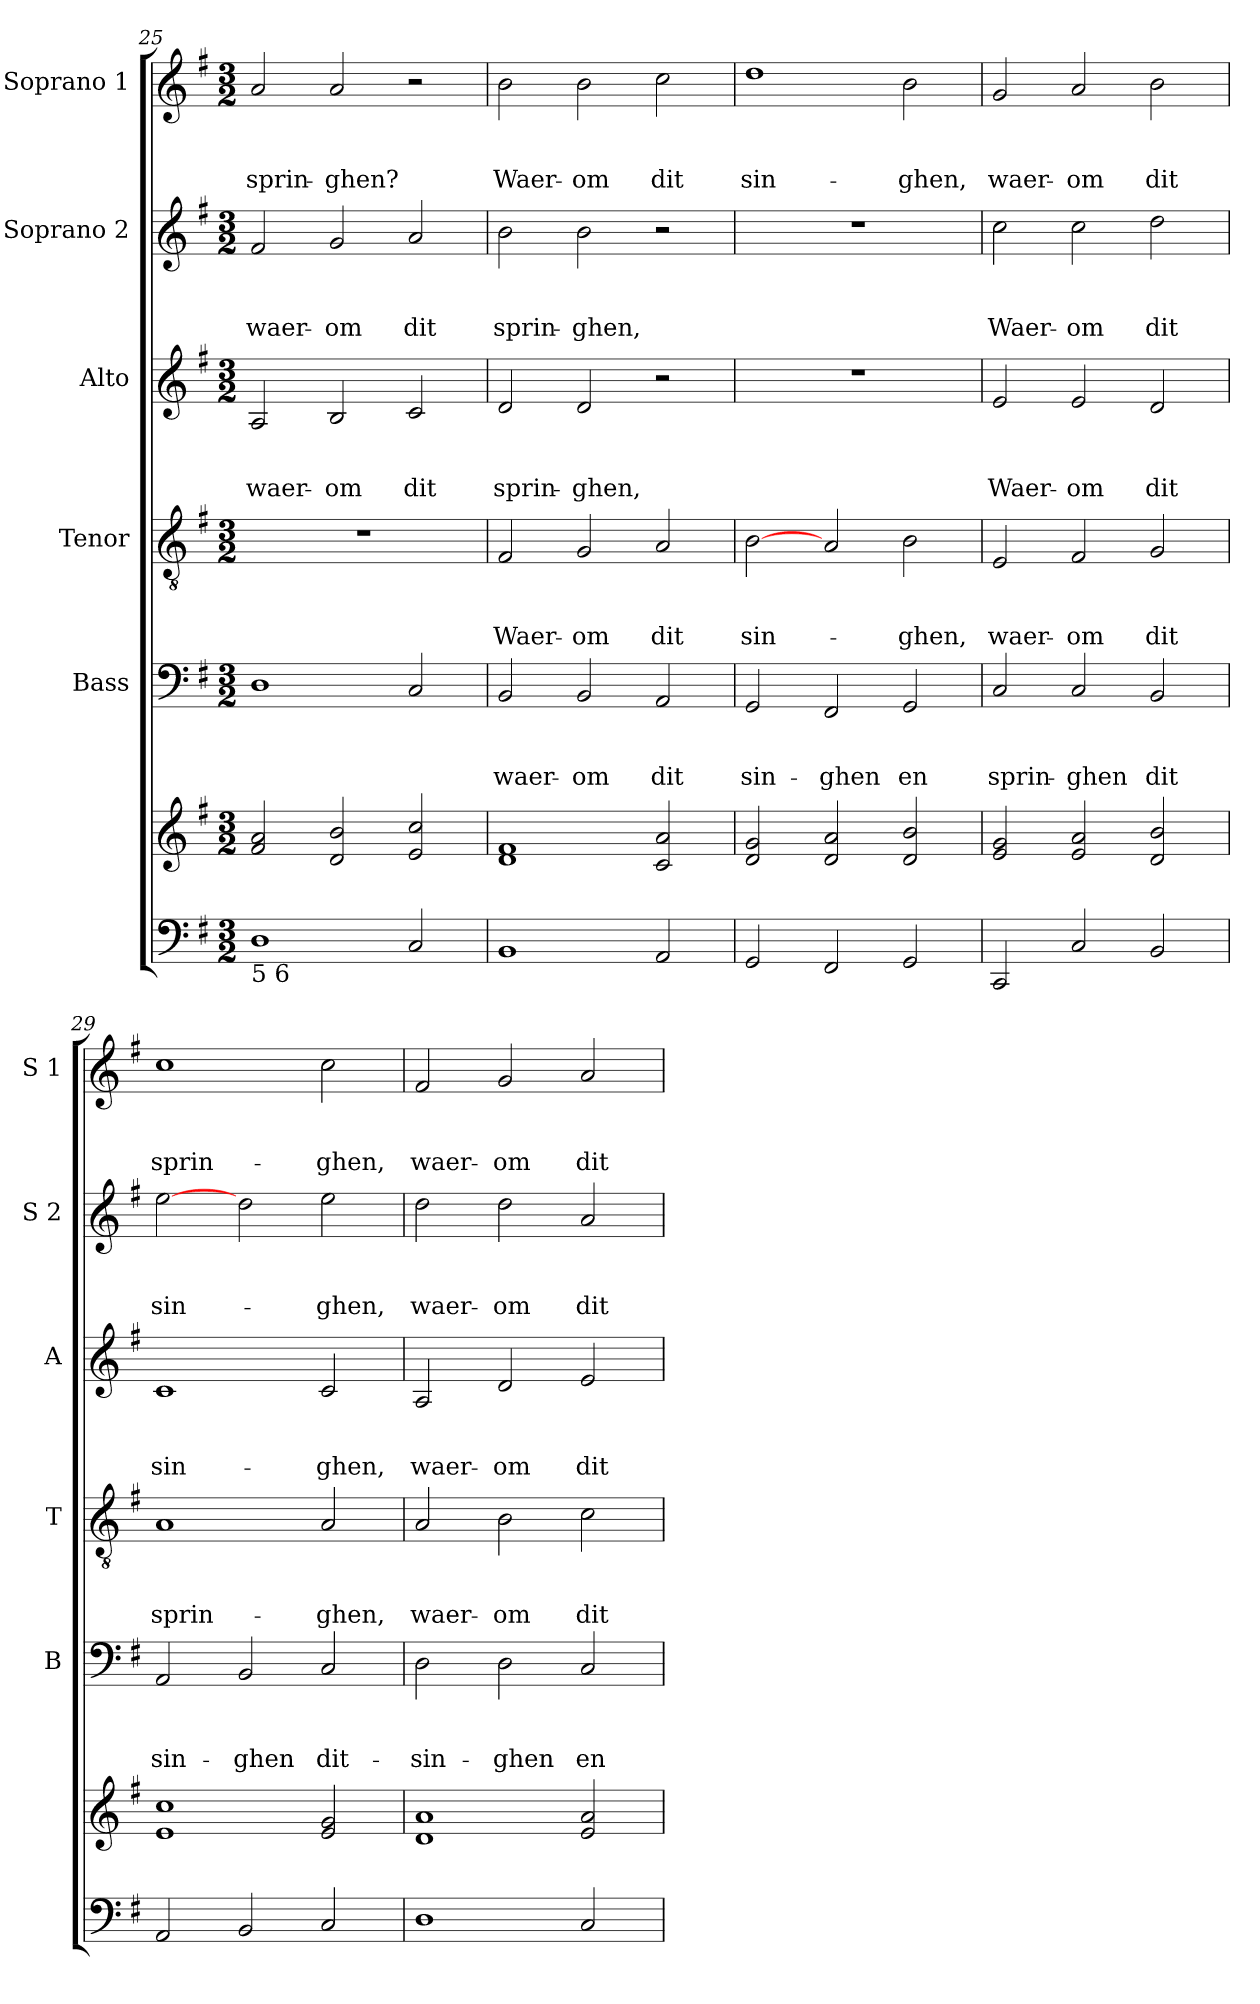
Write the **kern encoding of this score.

**kern	**kern	**kern	**text	**text	**text	**kern	**text	**text	**text	**kern	**text	**text	**text	**kern	**text	**text	**text	**kern	**text	**text	**text
*part6	*part6	*part5	*part5	*part5	*part5	*part4	*part4	*part4	*part4	*part3	*part3	*part3	*part3	*part2	*part2	*part2	*part2	*part1	*part1	*part1	*part1
*staff7	*staff6	*staff5	*staff5	*staff5	*staff5	*staff4	*staff4	*staff4	*staff4	*staff3	*staff3	*staff3	*staff3	*staff2	*staff2	*staff2	*staff2	*staff1	*staff1	*staff1	*staff1
*	*	*I"Bass	*	*	*	*I"Tenor	*	*	*	*I"Alto	*	*	*	*I"Soprano 2	*	*	*	*I"Soprano 1	*	*	*
*	*	*I'B	*	*	*	*I'T	*	*	*	*I'A	*	*	*	*I'S 2	*	*	*	*I'S 1	*	*	*
*clefF4	*clefG2	*clefF4	*	*	*	*clefGv2	*	*	*	*clefG2	*	*	*	*clefG2	*	*	*	*clefG2	*	*	*
*k[f#]	*k[f#]	*k[f#]	*	*	*	*k[f#]	*	*	*	*k[f#]	*	*	*	*k[f#]	*	*	*	*k[f#]	*	*	*
*G:	*G:	*G:	*	*	*	*G:	*	*	*	*G:	*	*	*	*G:	*	*	*	*G:	*	*	*
*M3/2	*M3/2	*M3/2	*	*	*	*M3/2	*	*	*	*M3/2	*	*	*	*M3/2	*	*	*	*M3/2	*	*	*
=25	=25	=25	=25	=25	=25	=25	=25	=25	=25	=25	=25	=25	=25	=25	=25	=25	=25	=25	=25	=25	=25
!LO:TX:b:t=5  6	!	!	!	!	!	!	!	!	!	!	!	!	!	!	!	!	!	!	!	!	!
1D	2f#/ 2a/	1D	.	.	.	1.r	.	.	.	2A/	.	.	waer-	2f#/	.	.	waer-	2a/	.	.	sprin-
.	2d/ 2b/	.	.	.	.	.	.	.	.	2B/	.	.	-om	2g/	.	.	-om	2a/	.	.	-ghen?
2C/	2e/ 2cc/	2C/	.	.	.	.	.	.	.	2c/	.	.	dit	2a/	.	.	dit	2r	.	.	.
!!LO:LB:g=z
=26	=26	=26	=26	=26	=26	=26	=26	=26	=26	=26	=26	=26	=26	=26	=26	=26	=26	=26	=26	=26	=26
1BB	1d 1f#	2BB/	.	.	waer-	2F#/	.	.	Waer-	2d/	.	.	sprin-	2b\	.	.	sprin-	2b\	.	.	Waer-
.	.	2BB/	.	.	-om	2G/	.	.	-om	2d/	.	.	-ghen,	2b\	.	.	-ghen,	2b\	.	.	-om
2AA/	2c/ 2a/	2AA/	.	.	dit	2A/	.	.	dit	2r	.	.	.	2r	.	.	.	2cc\	.	.	dit
=27	=27	=27	=27	=27	=27	=27	=27	=27	=27	=27	=27	=27	=27	=27	=27	=27	=27	=27	=27	=27	=27
2GG/	2d/ 2g/	2GG/	.	.	sin-	[2B\	.	.	sin-	1.r	.	.	.	1.r	.	.	.	1dd	.	.	sin-
2FF#/	2d/ 2a/	2FF#/	.	.	-ghen	2A/	.	.	.	.	.	.	.	.	.	.	.	.	.	.	.
2GG/	2d/ 2b/	2GG/	.	.	en	2B\	.	.	-ghen,	.	.	.	.	.	.	.	.	2b\	.	.	-ghen,
=28	=28	=28	=28	=28	=28	=28	=28	=28	=28	=28	=28	=28	=28	=28	=28	=28	=28	=28	=28	=28	=28
2CC/	2e/ 2g/	2C/	.	.	sprin-	2E/	.	.	waer-	2e/	.	.	Waer-	2cc\	.	.	Waer-	2g/	.	.	waer-
2C/	2e/ 2a/	2C/	.	.	-ghen	2F#/	.	.	-om	2e/	.	.	-om	2cc\	.	.	-om	2a/	.	.	-om
2BB/	2d/ 2b/	2BB/	.	.	dit	2G/	.	.	dit	2d/	.	.	dit	2dd\	.	.	dit	2b\	.	.	dit
=29	=29	=29	=29	=29	=29	=29	=29	=29	=29	=29	=29	=29	=29	=29	=29	=29	=29	=29	=29	=29	=29
2AA/	1e 1cc	2AA/	.	.	sin-	1A	.	.	sprin-	1c	.	.	sin-	[2ee\	.	.	sin-	1cc	.	.	sprin-
2BB/	.	2BB/	.	.	-ghen	.	.	.	.	.	.	.	.	2dd\	.	.	.	.	.	.	.
2C/	2e/ 2g/	2C/	.	.	dit-	2A/	.	.	-ghen,	2c/	.	.	-ghen,	2ee\	.	.	-ghen,	2cc\	.	.	-ghen,
=30	=30	=30	=30	=30	=30	=30	=30	=30	=30	=30	=30	=30	=30	=30	=30	=30	=30	=30	=30	=30	=30
1D	1d 1a	2D\	.	.	-sin-	2A/	.	.	waer-	2A/	.	.	waer-	2dd\	.	.	waer-	2f#/	.	.	waer-
.	.	2D\	.	.	-ghen	2B\	.	.	-om	2d/	.	.	-om	2dd\	.	.	-om	2g/	.	.	-om
2C/	2e/ 2a/	2C/	.	.	en	2c\	.	.	dit	2e/	.	.	dit	2a/	.	.	dit	2a/	.	.	dit
=	=	=	=	=	=	=	=	=	=	=	=	=	=	=	=	=	=	=	=	=	=
*-	*-	*-	*-	*-	*-	*-	*-	*-	*-	*-	*-	*-	*-	*-	*-	*-	*-	*-	*-	*-	*-
